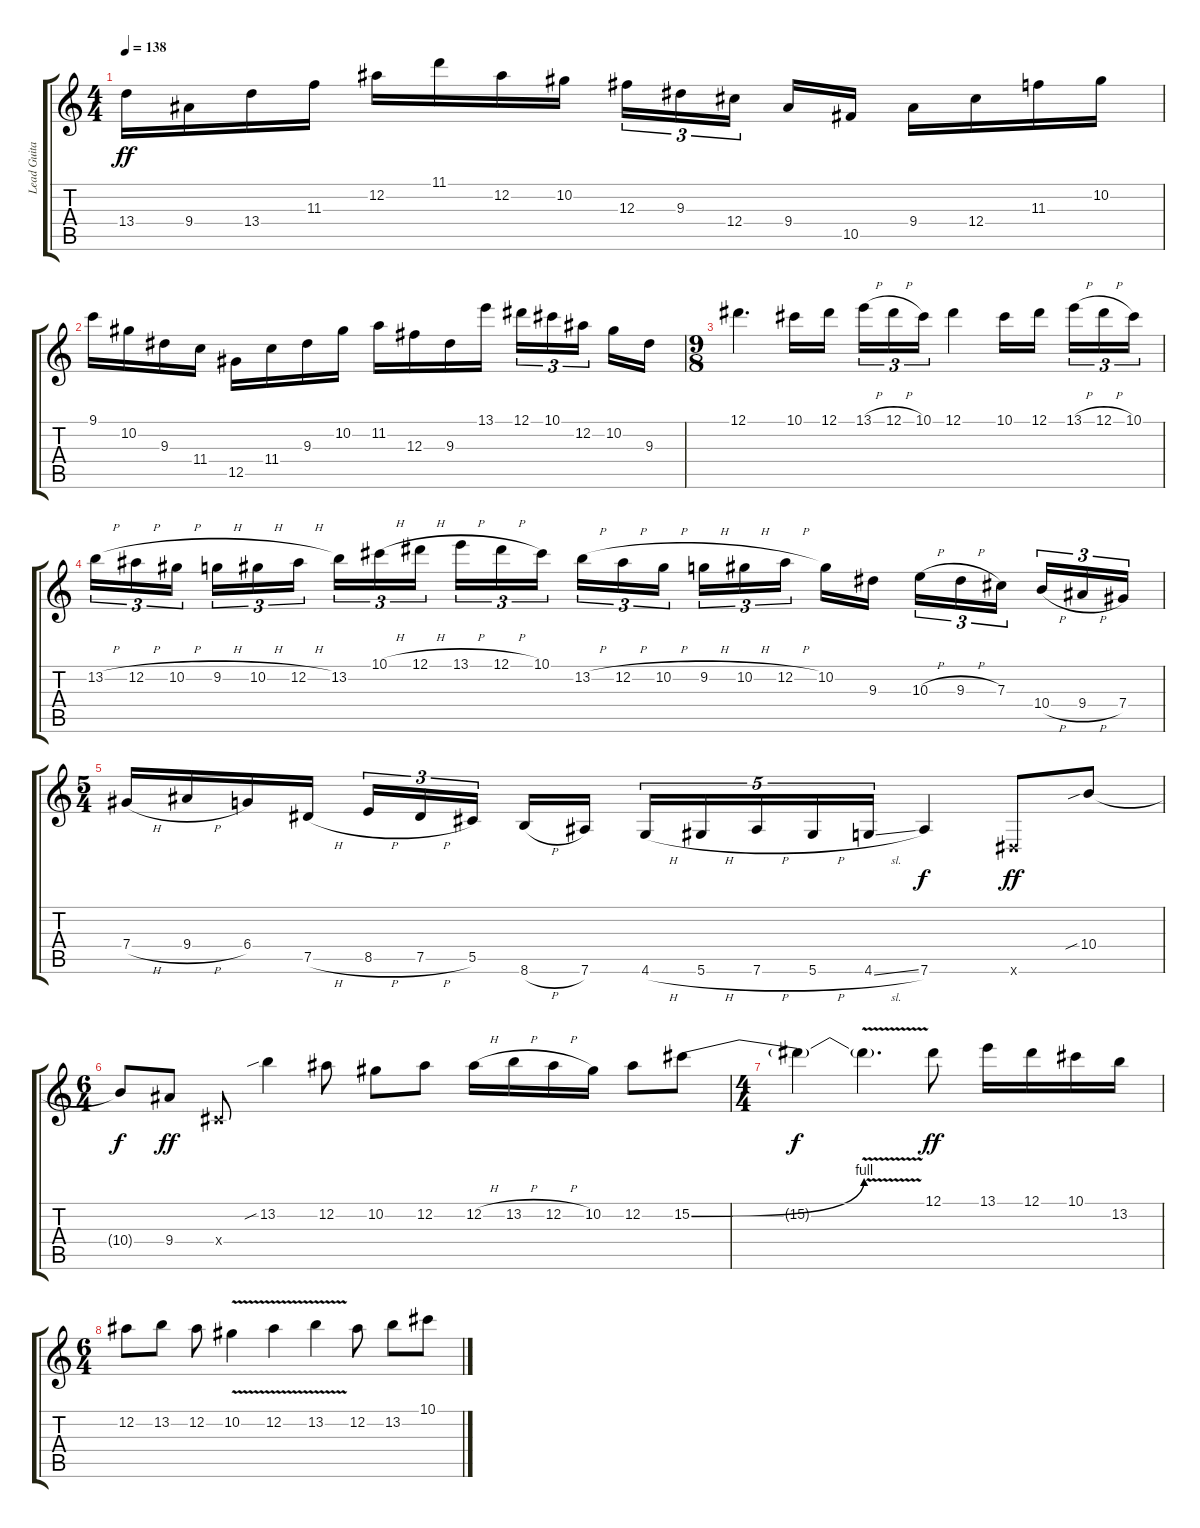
\track ("Lead Guitar" "Lead Guita") {instrument distortionguitar}
\staff {score tabs}
\tuning (Eb4 Bb3 Gb3 Db3 Ab2 Eb2) {hide}
\ts (4 4)
\tempo 138
\clef g2
\ks c
13.4.16{dy ff} 9.4.16 13.4.16 11.3.16 12.2.16 11.1.16 12.2.16 10.2.16 12.3.16{tu (3 2)} 9.3.16{tu (3 2)} 12.4.16{tu (3 2) beam splitsecondary} 9.4.16 10.5.16 9.4.16 12.4.16 11.3.16 10.2.16 |
9.1.16 10.2.16 9.3.16 11.4.16 12.5.16 11.4.16 9.3.16 10.2.16 11.2.16 12.3.16 9.3.16 13.1.16 12.1.16{tu (3 2)} 10.1.16{tu (3 2)} 12.2.16{tu (3 2) beam splitsecondary} 10.2.16 9.3.16 |
\ts (9 8)
12.1.4{d} 10.1.16 12.1.16{beam splitsecondary} 13.1{h}.16{tu (3 2)} 12.1{h}.16{tu (3 2)} 10.1.16{tu (3 2)} 12.1.4 10.1.16 12.1.16{beam splitsecondary} 13.1{h}.16{tu (3 2)} 12.1{h}.16{tu (3 2)} 10.1.16{tu (3 2)} |
13.2{h}.16{tu (3 2)} 12.2{h}.16{tu (3 2)} 10.2{h}.16{tu (3 2) beam splitsecondary} 9.2{h}.16{tu (3 2)} 10.2{h}.16{tu (3 2)} 12.2{h}.16{tu (3 2) beam splitsecondary} 13.2.16{tu (3 2)} 10.1{h}.16{tu (3 2)} 12.1{h}.16{tu (3 2)} 13.1{h}.16{tu (3 2)} 12.1{h}.16{tu (3 2)} 10.1.16{tu (3 2) beam splitsecondary} 13.2{h}.16{tu (3 2)} 12.2{h}.16{tu (3 2)} 10.2{h}.16{tu (3 2) beam splitsecondary} 9.2{h}.16{tu (3 2)} 10.2{h}.16{tu (3 2)} 12.2{h}.16{tu (3 2)} 10.2.16 9.3.16{beam splitsecondary} 10.3{h}.16{tu (3 2)} 9.3{h}.16{tu (3 2)} 7.3.16{tu (3 2) beam splitsecondary} 10.4{h}.16{tu (3 2)} 9.4{h}.16{tu (3 2)} 7.4.16{tu (3 2)} |
\ts (5 4)
7.4{h}.16 9.4{h}.16 6.4.16 7.5{h}.16 8.5{h}.16{tu (3 2)} 7.5{h}.16{tu (3 2)} 5.5.16{tu (3 2) beam splitsecondary} 8.6{h}.16 7.6.16 4.6{h}.16{tu (5 4)} 5.6{h}.16{tu (5 4)} 7.6{h}.16{tu (5 4)} 5.6{h}.16{tu (5 4)} 4.6{sl}.16{tu (5 4)} 7.6.4{dy f} 0.6{x}.8{dy ff} 10.4{sib}.8 |
\ts (6 4)
10.4{t}.8{dy f} 9.4.8{dy ff} 0.4{x}.8 13.2{sib}.4 12.2.8 10.2.8 12.2.8 12.2{h}.16 13.2{h}.16 12.2{h}.16 10.2.16 12.2.8 15.2{be (bend 0 0 60 4)}.8 |
\ts (4 4)
15.2{t}.4{dy f} 15.2{v t}.4{d} 12.1.8{dy ff} 13.1.16 12.1.16 10.1.16 13.2.16 |
\ts (6 4)
12.2.8 13.2.8 12.2.8 10.2{v}.4 12.2{v}.4 13.2{v}.4 12.2.8 13.2.8 10.1.8
